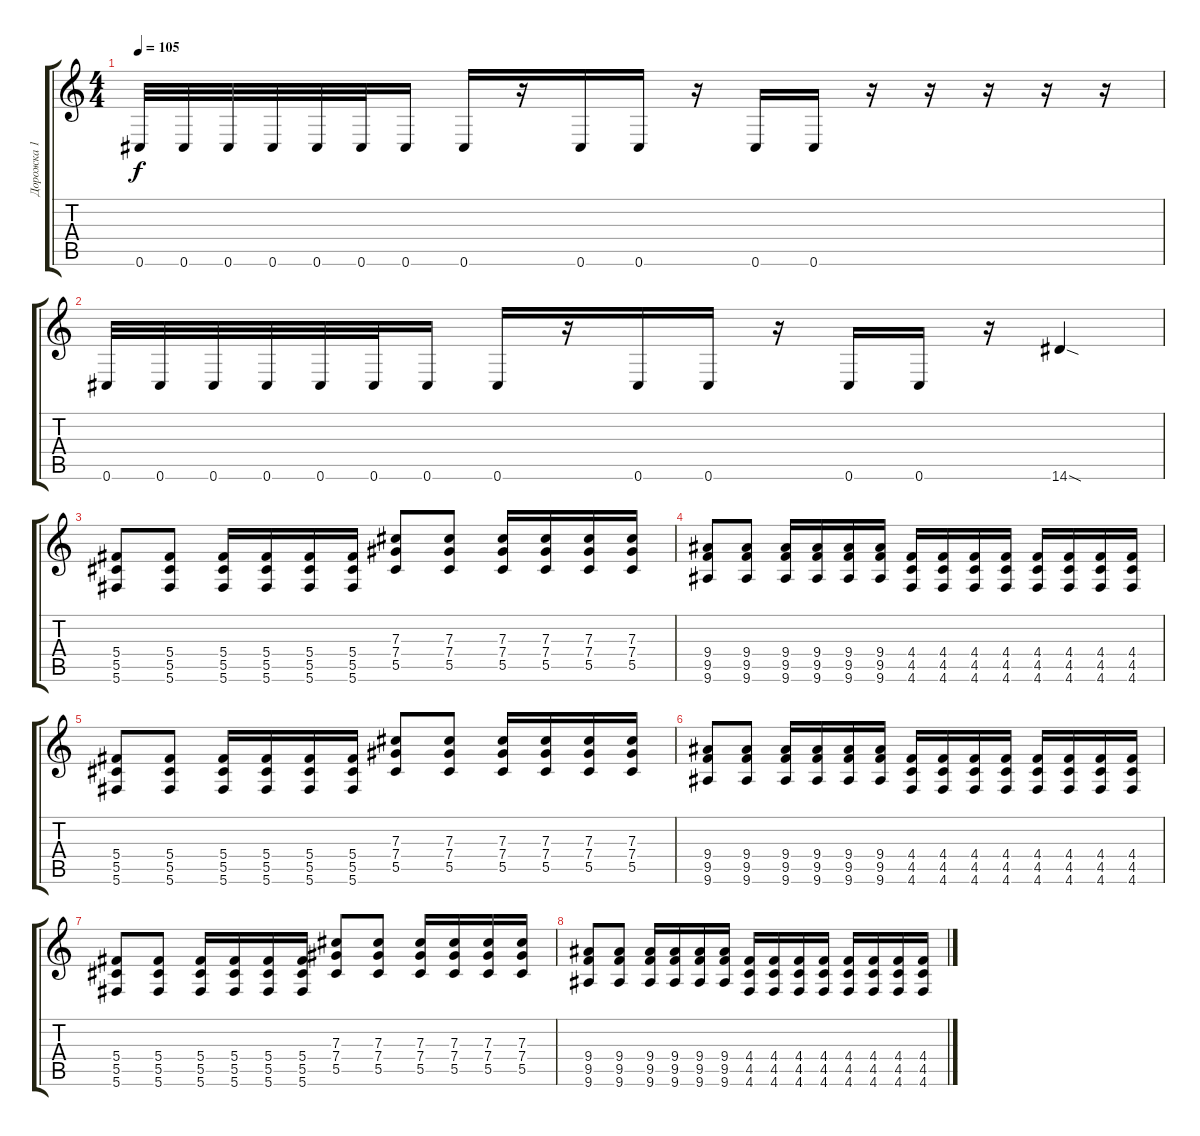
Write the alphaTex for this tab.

\track ("Дорожка 1" "Дорожка 1") {instrument distortionguitar}
\staff {score tabs}
\tuning (Eb4 Bb3 Gb3 Db3 Ab2 Db2) {hide}
\ts (4 4)
\tempo 105
\clef g2
\ks c
0.6.32{dy f} 0.6.32 0.6.32 0.6.32 0.6.32 0.6.32 0.6.16 0.6.16 r.16 0.6.16 0.6.16 r.16 0.6.16 0.6.16 r.16 r.16 r.16 r.16 r.16 |
0.6.32 0.6.32 0.6.32 0.6.32 0.6.32 0.6.32 0.6.16 0.6.16 r.16 0.6.16 0.6.16 r.16 0.6.16 0.6.16 r.16 14.6{sod}.4 |
(5.4 5.5 5.6).8 (5.4 5.5 5.6).8 (5.4 5.5 5.6).16 (5.4 5.5 5.6).16 (5.4 5.5 5.6).16 (5.4 5.5 5.6).16 (7.3 7.4 5.5).8 (7.3 7.4 5.5).8 (7.3 7.4 5.5).16 (7.3 7.4 5.5).16 (7.3 7.4 5.5).16 (7.3 7.4 5.5).16 |
(9.4 9.5 9.6).8 (9.4 9.5 9.6).8 (9.4 9.5 9.6).16 (9.4 9.5 9.6).16 (9.4 9.5 9.6).16 (9.4 9.5 9.6).16 (4.4 4.5 4.6).16 (4.4 4.5 4.6).16 (4.4 4.5 4.6).16 (4.4 4.5 4.6).16 (4.4 4.5 4.6).16 (4.4 4.5 4.6).16 (4.4 4.5 4.6).16 (4.4 4.5 4.6).16 |
(5.4 5.5 5.6).8 (5.4 5.5 5.6).8 (5.4 5.5 5.6).16 (5.4 5.5 5.6).16 (5.4 5.5 5.6).16 (5.4 5.5 5.6).16 (7.3 7.4 5.5).8 (7.3 7.4 5.5).8 (7.3 7.4 5.5).16 (7.3 7.4 5.5).16 (7.3 7.4 5.5).16 (7.3 7.4 5.5).16 |
(9.4 9.5 9.6).8 (9.4 9.5 9.6).8 (9.4 9.5 9.6).16 (9.4 9.5 9.6).16 (9.4 9.5 9.6).16 (9.4 9.5 9.6).16 (4.4 4.5 4.6).16 (4.4 4.5 4.6).16 (4.4 4.5 4.6).16 (4.4 4.5 4.6).16 (4.4 4.5 4.6).16 (4.4 4.5 4.6).16 (4.4 4.5 4.6).16 (4.4 4.5 4.6).16 |
(5.4 5.5 5.6).8 (5.4 5.5 5.6).8 (5.4 5.5 5.6).16 (5.4 5.5 5.6).16 (5.4 5.5 5.6).16 (5.4 5.5 5.6).16 (7.3 7.4 5.5).8 (7.3 7.4 5.5).8 (7.3 7.4 5.5).16 (7.3 7.4 5.5).16 (7.3 7.4 5.5).16 (7.3 7.4 5.5).16 |
(9.4 9.5 9.6).8 (9.4 9.5 9.6).8 (9.4 9.5 9.6).16 (9.4 9.5 9.6).16 (9.4 9.5 9.6).16 (9.4 9.5 9.6).16 (4.4 4.5 4.6).16 (4.4 4.5 4.6).16 (4.4 4.5 4.6).16 (4.4 4.5 4.6).16 (4.4 4.5 4.6).16 (4.4 4.5 4.6).16 (4.4 4.5 4.6).16 (4.4 4.5 4.6).16
